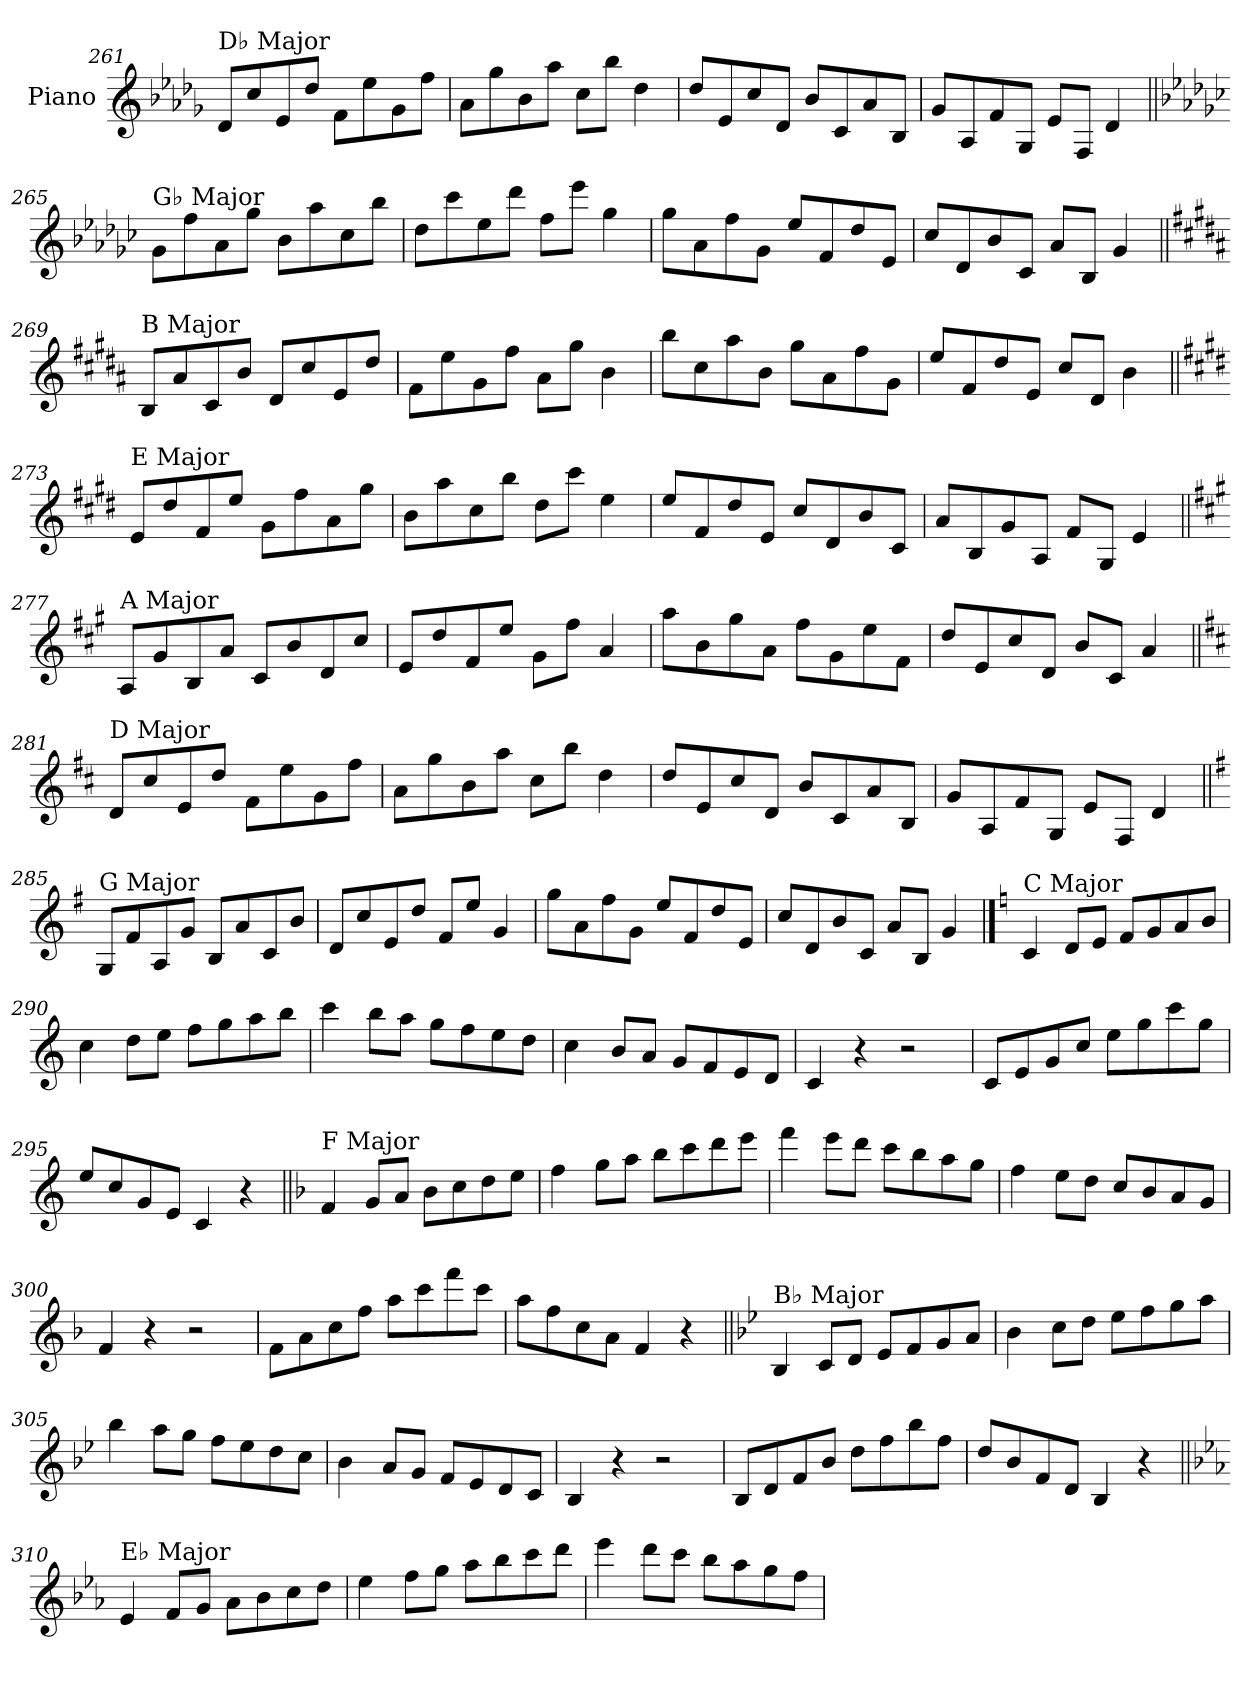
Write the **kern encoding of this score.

**kern
*part1
*staff1
*I"Piano
*I'Pno.
!!LO:LB:g=z
*clefG2
*k[b-e-a-d-g-]
=261
!LO:TX:a:t=D♭ Major
8d-/L
8cc/
8e-/
8dd-/J
8f\L
8ee-\
8g-\
8ff\J
=262
8a-\L
8gg-\
8b-\
8aa-\J
8cc\L
8bb-\J
4dd-\
=263
8dd-/L
8e-/
8cc/
8d-/J
8b-/L
8c/
8a-/
8B-/J
=264
8g-/L
8A-/
8f/
8G-/J
8e-/L
8F/J
4d-/
!!LO:LB:g=z
=265||
*k[b-e-a-d-g-c-]
!LO:TX:a:t=G♭ Major
8g-\L
8ff\
8a-\
8gg-\J
8b-\L
8aa-\
8cc-\
8bb-\J
=266
8dd-\L
8ccc-\
8ee-\
8ddd-\J
8ff\L
8eee-\J
4gg-\
=267
8gg-\L
8a-\
8ff\
8g-\J
8ee-/L
8f/
8dd-/
8e-/J
=268
8cc-/L
8d-/
8b-/
8c-/J
8a-/L
8B-/J
4g-/
!!LO:LB:g=z
=269||
*k[f#c#g#d#a#]
!LO:TX:a:t=B Major
8B/L
8a#/
8c#/
8b/J
8d#/L
8cc#/
8e/
8dd#/J
=270
8f#\L
8ee\
8g#\
8ff#\J
8a#\L
8gg#\J
4b\
=271
8bb\L
8cc#\
8aa#\
8b\J
8gg#\L
8a#\
8ff#\
8g#\J
=272
8ee/L
8f#/
8dd#/
8e/J
8cc#/L
8d#/J
4b\
!!LO:LB:g=z
=273||
*k[f#c#g#d#]
!LO:TX:a:t=E Major
8e/L
8dd#/
8f#/
8ee/J
8g#\L
8ff#\
8a\
8gg#\J
=274
8b\L
8aa\
8cc#\
8bb\J
8dd#\L
8ccc#\J
4ee\
=275
8ee/L
8f#/
8dd#/
8e/J
8cc#/L
8d#/
8b/
8c#/J
=276
8a/L
8B/
8g#/
8A/J
8f#/L
8G#/J
4e/
!!LO:LB:g=z
=277||
*k[f#c#g#]
!LO:TX:a:t=A Major
8A/L
8g#/
8B/
8a/J
8c#/L
8b/
8d/
8cc#/J
=278
8e/L
8dd/
8f#/
8ee/J
8g#\L
8ff#\J
4a/
=279
8aa\L
8b\
8gg#\
8a\J
8ff#\L
8g#\
8ee\
8f#\J
=280
8dd/L
8e/
8cc#/
8d/J
8b/L
8c#/J
4a/
!!LO:LB:g=z
=281||
*k[f#c#]
!LO:TX:a:t=D Major
8d/L
8cc#/
8e/
8dd/J
8f#\L
8ee\
8g\
8ff#\J
=282
8a\L
8gg\
8b\
8aa\J
8cc#\L
8bb\J
4dd\
=283
8dd/L
8e/
8cc#/
8d/J
8b/L
8c#/
8a/
8B/J
=284
8g/L
8A/
8f#/
8G/J
8e/L
8F#/J
4d/
!!LO:LB:g=z
=285||
*k[f#]
!LO:TX:a:t=G Major
8G/L
8f#/
8A/
8g/J
8B/L
8a/
8c/
8b/J
=286
8d/L
8cc/
8e/
8dd/J
8f#/L
8ee/J
4g/
=287
8gg\L
8a\
8ff#\
8g\J
8ee/L
8f#/
8dd/
8e/J
=288
8cc/L
8d/
8b/
8c/J
8a/L
8B/J
4g/
!!LO:PB:g=z
==289
*k[]
!LO:TX:a:t=C Major
4c/
8d/L
8e/J
8f/L
8g/
8a/
8b/J
=290
4cc\
8dd\L
8ee\J
8ff\L
8gg\
8aa\
8bb\J
=291
4ccc\
8bb\L
8aa\J
8gg\L
8ff\
8ee\
8dd\J
=292
4cc\
8b/L
8a/J
8g/L
8f/
8e/
8d/J
=293
4c/
4r
2r
=294
8c/L
8e/
8g/
8cc/J
8ee\L
8gg\
8ccc\
8gg\J
=295
8ee/L
8cc/
8g/
8e/J
4c/
4r
!!LO:LB:g=z
=296||
*k[b-]
!LO:TX:a:t=F Major
4f/
8g/L
8a/J
8b-\L
8cc\
8dd\
8ee\J
=297
4ff\
8gg\L
8aa\J
8bb-\L
8ccc\
8ddd\
8eee\J
=298
4fff\
8eee\L
8ddd\J
8ccc\L
8bb-\
8aa\
8gg\J
=299
4ff\
8ee\L
8dd\J
8cc/L
8b-/
8a/
8g/J
=300
4f/
4r
2r
=301
8f\L
8a\
8cc\
8ff\J
8aa\L
8ccc\
8fff\
8ccc\J
=302
8aa\L
8ff\
8cc\
8a\J
4f/
4r
!!LO:LB:g=z
=303||
*k[b-e-]
!LO:TX:a:t=B♭ Major
4B-/
8c/L
8d/J
8e-/L
8f/
8g/
8a/J
=304
4b-\
8cc\L
8dd\J
8ee-\L
8ff\
8gg\
8aa\J
=305
4bb-\
8aa\L
8gg\J
8ff\L
8ee-\
8dd\
8cc\J
=306
4b-\
8a/L
8g/J
8f/L
8e-/
8d/
8c/J
=307
4B-/
4r
2r
=308
8B-/L
8d/
8f/
8b-/J
8dd\L
8ff\
8bb-\
8ff\J
=309
8dd/L
8b-/
8f/
8d/J
4B-/
4r
!!LO:LB:g=z
=310||
*k[b-e-a-]
!LO:TX:a:t=E♭ Major
4e-/
8f/L
8g/J
8a-\L
8b-\
8cc\
8dd\J
=311
4ee-\
8ff\L
8gg\J
8aa-\L
8bb-\
8ccc\
8ddd\J
=312
4eee-\
8ddd\L
8ccc\J
8bb-\L
8aa-\
8gg\
8ff\J
=
*-
